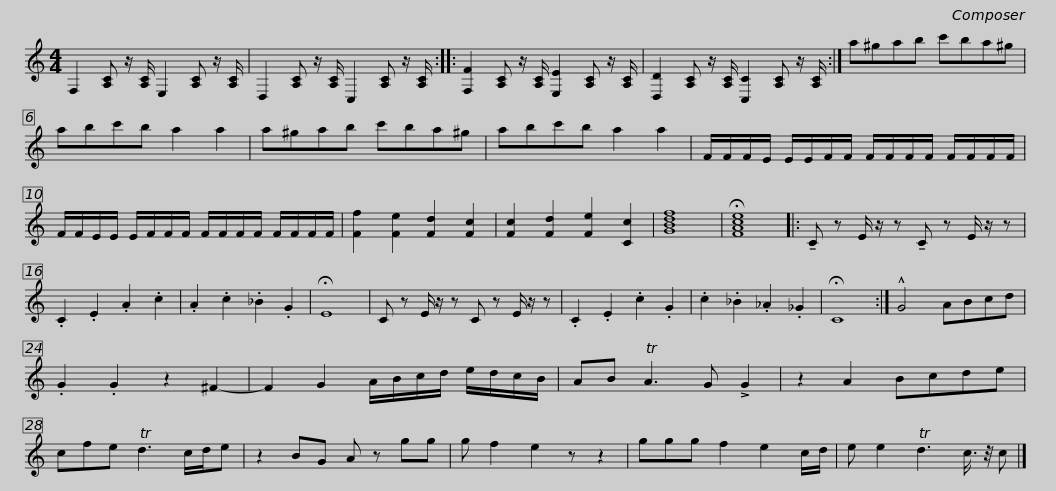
X:1
L:1/8
M:4/4
I:linebreak $
K:C
V:1 treble
V:1
 F,2 [A,C] z/ [A,C]/ E,2 [A,C] z/ [A,C]/ | D,2 [A,C] z/ [A,C]/ C,2 [A,C] z/ [A,C]/ :: [F,F]2 [A,C] z/ [A,C]/ [E,E]2 [A,C] z/ [A,C]/ | [D,D]2 [A,C] z/ [A,C]/ [C,C]2 [A,C] z/ [A,C]/ :|$ a^gab c'ba^g | %5
 abc'b a2 a2 | a^gab c'ba^g | abc'b a2 a2 |$ F/F/F/E/ E/E/F/F/ F/F/F/F/ F/F/F/F/ | F/F/E/E/ E/F/F/F/ F/F/F/F/ F/F/F/F/ | %10
 [Ff]2 [Fe]2 [Fd]2 [Fc]2 | [Fc]2 [Fd]2 [Fe]2 [Cc]2 |$ [GBdf]8 | !fermata![FAce]8 |: !tenuto!C z E/ z/ z !tenuto!C z E/ z/ z | %15
 .C2 .E2 .A2 .c2 |$ .A2 .c2 ._B2 .G2 | !fermata!E8 | C z E/ z/ z C z E/ z/ z | .C2 .E2 .c2 .G2 |$ %20
 .c2 ._B2 ._A2 ._G2 | !fermata!C8 :| !^!G4 ABcd | .G2 .G2 z2 ^F2- |$ F2 G2 A/B/c/d/ e/d/c/B/ | %25
 AB TA3 G !>!G2 | z2 A2 Bcde | cfe Td3 c/d/e |$ z2 BG A z gg | g f2 e2 z z2 | %30
 ggg f2 e2 c/d/ | e e2 Td3 c3/4 z/4 c |] %32
